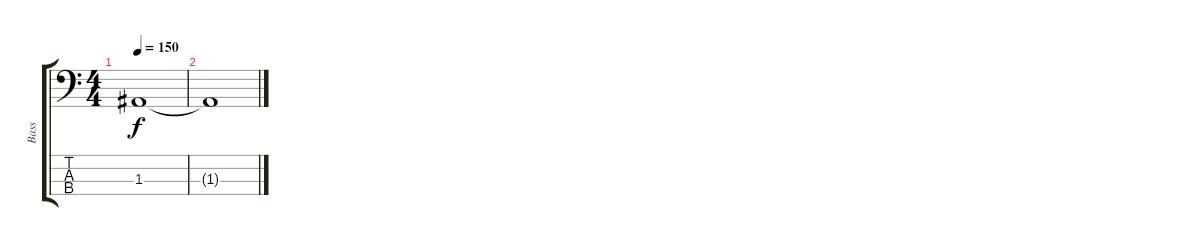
\track ("Bass" "Bass") {instrument electricbassfinger}
\staff {score tabs}
\tuning (G2 D2 A1 E1) {hide}
\ts (4 4)
\tempo 150
\clef f4
\ks c
1.3{t}.1{dy f} |
1.3{t}.1
